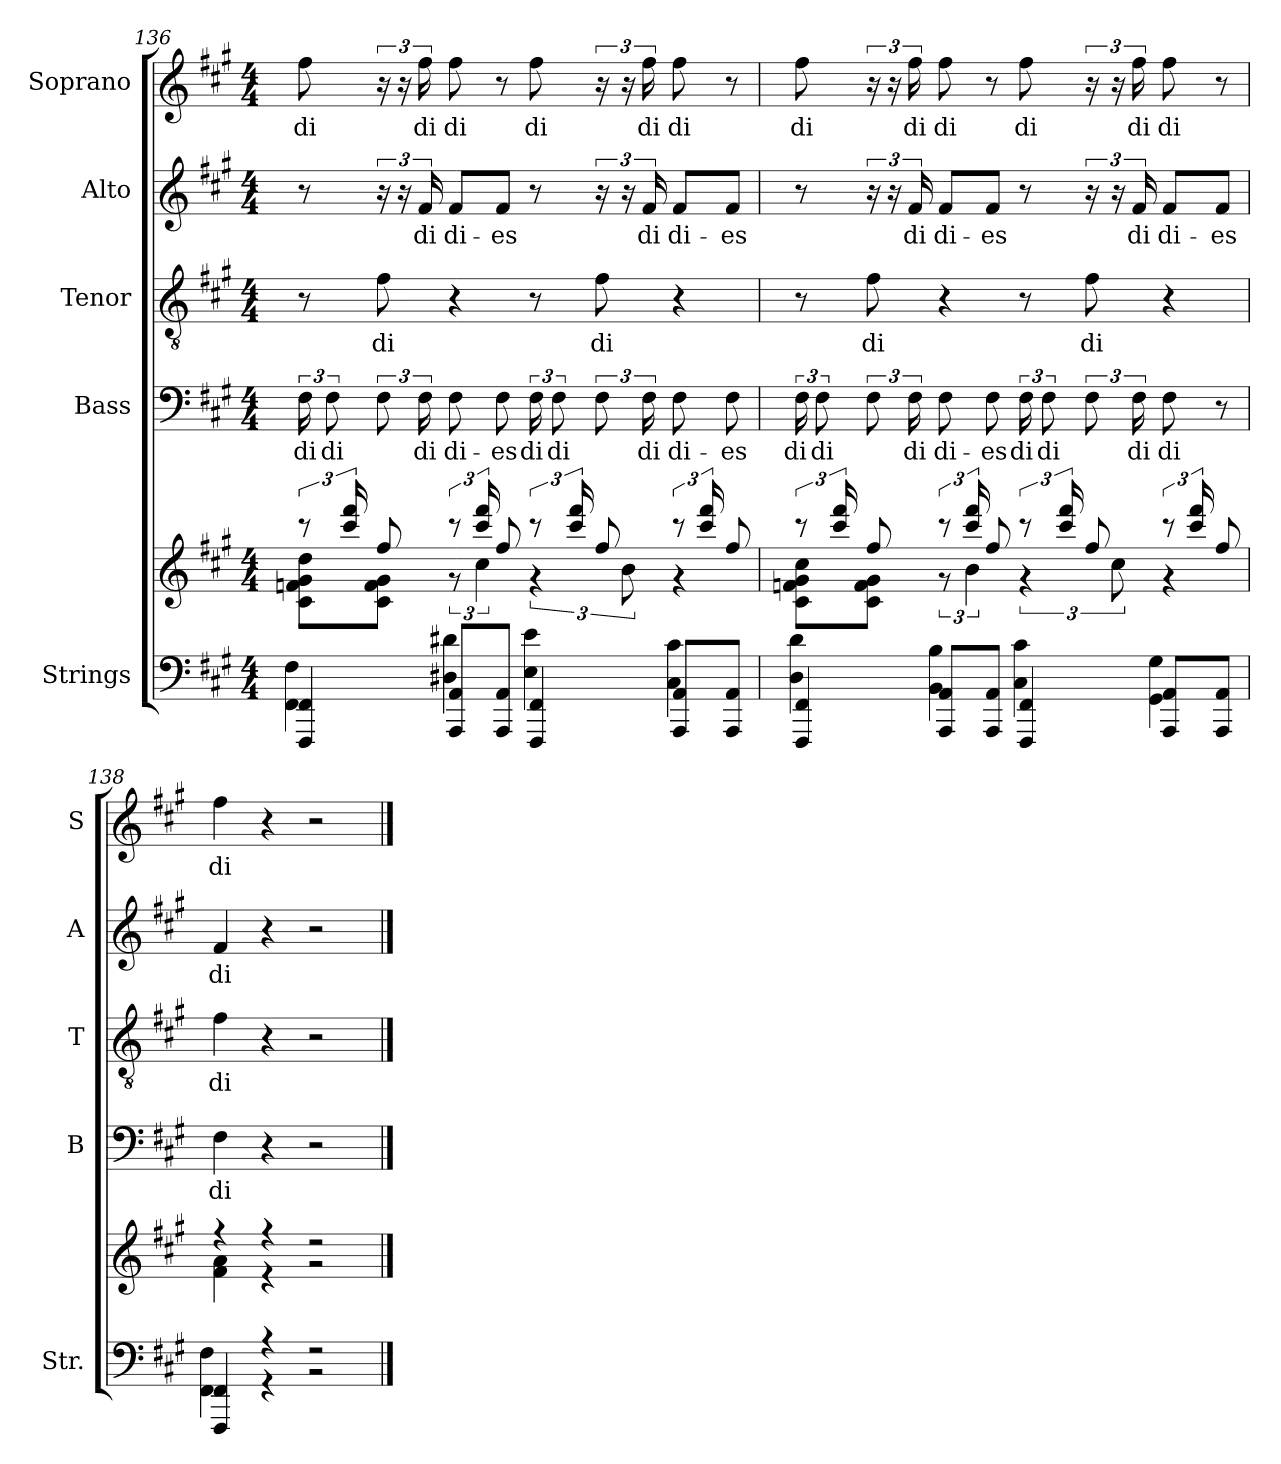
**kern	**kern	**kern	**text	**kern	**text	**kern	**text	**kern	**text
*part5	*part5	*part4	*part4	*part3	*part3	*part2	*part2	*part1	*part1
*staff6	*staff5	*staff4	*staff4	*staff3	*staff3	*staff2	*staff2	*staff1	*staff1
*I"Strings	*	*I"Bass	*	*I"Tenor	*	*I"Alto	*	*I"Soprano	*
*I'Str.	*	*I'B	*	*I'T	*	*I'A	*	*I'S	*
!!LO:LB:g=z
*clefF4	*clefG2	*clefF4	*	*clefGv2	*	*clefG2	*	*clefG2	*
*k[f#c#g#]	*k[f#c#g#]	*k[f#c#g#]	*	*k[f#c#g#]	*	*k[f#c#g#]	*	*k[f#c#g#]	*
*A:	*A:	*A:	*	*A:	*	*A:	*	*A:	*
*M4/4	*M4/4	*M4/4	*	*M4/4	*	*M4/4	*	*M4/4	*
=136	=136	=136	=136	=136	=136	=136	=136	=136	=136
*^	*^	*	*	*	*	*	*	*	*
!	!	!	!	!	!LO:LY:b	!	!	!	!	!	!LO:LY:b
4FFF#/ 4FF#/	4FF#\ 4F#\	12r	8c#\ 8fn\ 8g#\ 8dd\L	24F#LL	di	8r	.	8r	.	8ff#	di
!	!	!	!	!	!LO:LY:b	!	!	!	!	!	!
.	.	.	.	12F#	di	.	.	.	.	.	.
.	.	24ccc#/ 24fff#/LL	.	.	.	.	.	.	.	.	.
!	!	!	!	!	!	!	!LO:LY:b	!	!	!	!
.	.	8ff#/J	8c#\ 8f\ 8g#\J	12F#	.	8f#	di	24r	.	24r	.
.	.	.	.	.	.	.	.	24r	.	24r	.
!	!	!	!	!	!LO:LY:b	!	!	!	!LO:LY:b	!	!LO:LY:b
.	.	.	.	24F#J	di	.	.	24f#	di	24ff#	di
!	!	!	!	!	!LO:LY:b	!	!	!	!LO:LY:b	!	!LO:LY:b
8AAA/ 8AA/L	4D#X\ 4d#X\	12r	12r	8F#L	di-	4r	.	8f#L	di-	8ff#	di
.	.	24ccc#/ 24fff#/LL	6cc#\	.	.	.	.	.	.	.	.
!	!	!	!	!	!LO:LY:b	!	!	!	!LO:LY:b	!	!
8AAA/ 8AA/J	.	8ff#/J	.	8F#J	-es	.	.	8f#J	-es	8r	.
!	!	!	!	!	!LO:LY:b	!	!	!	!	!	!LO:LY:b
4FFF#/ 4FF#/	4E\ 4e\	12r	6r	24F#LL	di	8r	.	8r	.	8ff#	di
!	!	!	!	!	!LO:LY:b	!	!	!	!	!	!
.	.	.	.	12F#	di	.	.	.	.	.	.
.	.	24ccc#/ 24fff#/LL	.	.	.	.	.	.	.	.	.
!	!	!	!	!	!	!	!LO:LY:b	!	!	!	!
.	.	8ff#/J	.	12F#	.	8f#	di	24r	.	24r	.
.	.	.	12b\	.	.	.	.	24r	.	24r	.
!	!	!	!	!	!LO:LY:b	!	!	!	!LO:LY:b	!	!LO:LY:b
.	.	.	.	24F#J	di	.	.	24f#	di	24ff#	di
!	!	!	!	!	!LO:LY:b	!	!	!	!LO:LY:b	!	!LO:LY:b
8AAA/ 8AA/L	4C#\ 4c#\	12r	4r	8F#L	di-	4r	.	8f#L	di-	8ff#	di
.	.	24ccc#/ 24fff#/LL	.	.	.	.	.	.	.	.	.
!	!	!	!	!	!LO:LY:b	!	!	!	!LO:LY:b	!	!
8AAA/ 8AA/J	.	8ff#/J	.	8F#J	-es	.	.	8f#J	-es	8r	.
=137	=137	=137	=137	=137	=137	=137	=137	=137	=137	=137	=137
!	!	!	!	!	!LO:LY:b	!	!	!	!	!	!LO:LY:b
4FFF#/ 4FF#/	4D\ 4d\	12r	8c#\ 8fn\ 8g#\ 8cc#\L	24F#LL	di	8r	.	8r	.	8ff#	di
!	!	!	!	!	!LO:LY:b	!	!	!	!	!	!
.	.	.	.	12F#	di	.	.	.	.	.	.
.	.	24ccc#/ 24fff#/LL	.	.	.	.	.	.	.	.	.
!	!	!	!	!	!	!	!LO:LY:b	!	!	!	!
.	.	8ff#/J	8c#\ 8f\ 8g#\J	12F#	.	8f#	di	24r	.	24r	.
.	.	.	.	.	.	.	.	24r	.	24r	.
!	!	!	!	!	!LO:LY:b	!	!	!	!LO:LY:b	!	!LO:LY:b
.	.	.	.	24F#J	di	.	.	24f#	di	24ff#	di
!	!	!	!	!	!LO:LY:b	!	!	!	!LO:LY:b	!	!LO:LY:b
8AAA/ 8AA/L	4BB\ 4B\	12r	12r	8F#L	di-	4r	.	8f#L	di-	8ff#	di
.	.	24ccc#/ 24fff#/LL	6b\	.	.	.	.	.	.	.	.
!	!	!	!	!	!LO:LY:b	!	!	!	!LO:LY:b	!	!
8AAA/ 8AA/J	.	8ff#/J	.	8F#J	-es	.	.	8f#J	-es	8r	.
!	!	!	!	!	!LO:LY:b	!	!	!	!	!	!LO:LY:b
4FFF#/ 4FF#/	4C#\ 4c#\	12r	6r	24F#LL	di	8r	.	8r	.	8ff#	di
!	!	!	!	!	!LO:LY:b	!	!	!	!	!	!
.	.	.	.	12F#	di	.	.	.	.	.	.
.	.	24ccc#/ 24fff#/LL	.	.	.	.	.	.	.	.	.
!	!	!	!	!	!	!	!LO:LY:b	!	!	!	!
.	.	8ff#/J	.	12F#	.	8f#	di	24r	.	24r	.
.	.	.	12cc#\	.	.	.	.	24r	.	24r	.
!	!	!	!	!	!LO:LY:b	!	!	!	!LO:LY:b	!	!LO:LY:b
.	.	.	.	24F#J	di	.	.	24f#	di	24ff#	di
!	!	!	!	!	!LO:LY:b	!	!	!	!LO:LY:b	!	!LO:LY:b
8AAA/ 8AA/L	4GG#\ 4G#\	12r	4r	8F#	di	4r	.	8f#L	di-	8ff#	di
.	.	24ccc#/ 24fff#/LL	.	.	.	.	.	.	.	.	.
!	!	!	!	!	!	!	!	!	!LO:LY:b	!	!
8AAA/ 8AA/J	.	8ff#/J	.	8r	.	.	.	8f#J	-es	8r	.
=138	=138	=138	=138	=138	=138	=138	=138	=138	=138	=138	=138
!	!	!	!	!	!LO:LY:b	!	!LO:LY:b	!	!LO:LY:b	!	!LO:LY:b
4FFF#/ 4FF#/	4FF#\ 4F#\	4r	4f#\ 4a\	4F#	di	4f#	di	4f#	di	4ff#	di
4r	4r	4r	4r	4r	.	4r	.	4r	.	4r	.
2r	2r	2r	2r	2r	.	2r	.	2r	.	2r	.
*v	*v	*	*	*	*	*	*	*	*	*	*
*	*v	*v	*	*	*	*	*	*	*	*
==	==	==	==	==	==	==	==	==	==
*-	*-	*-	*-	*-	*-	*-	*-	*-	*-
